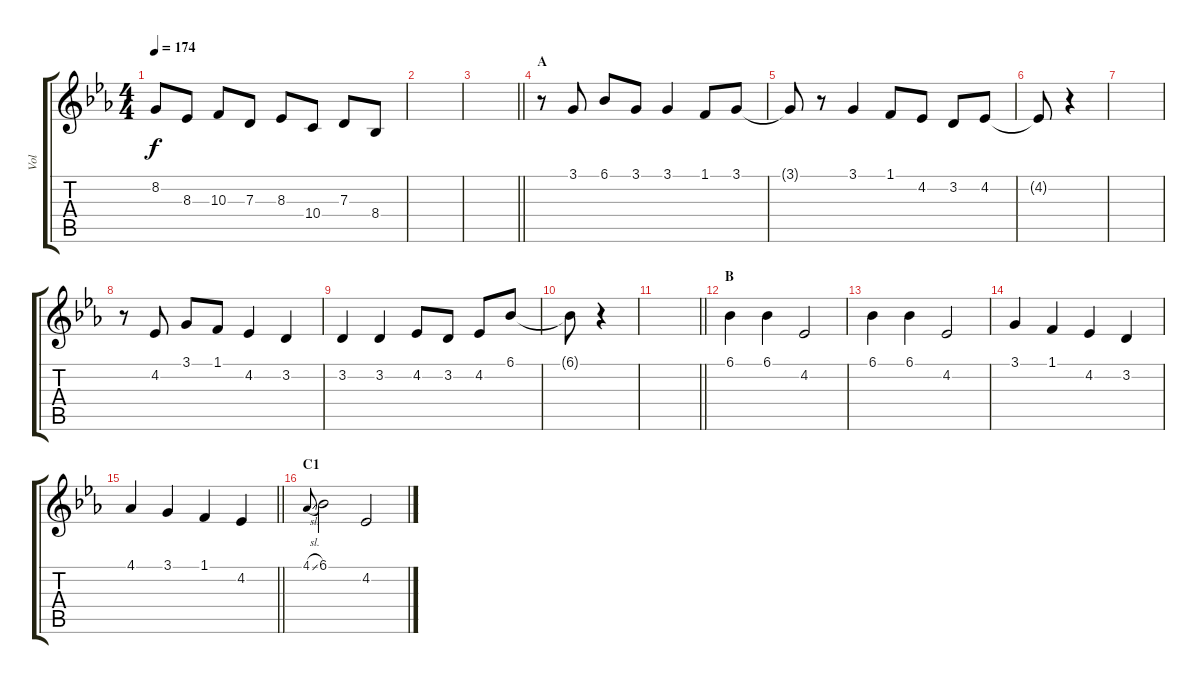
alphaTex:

\track ("Vol" "Vol") {instrument flute}
\staff {score tabs}
\tuning (E4 B3 G3 D3 A2 E2) {hide}
\ts (4 4)
\tempo 174
\clef g2
\ks eb
8.2.8{dy f} 8.3.8 10.3.8 7.3.8 8.3.8 10.4.8 7.3.8 8.4.8 |
|
\barLineRight lightlight
|
\section ("" "A")
r.8 3.1.8 6.1.8 3.1.8 3.1.4 1.1.8 3.1.8 |
3.1{t}.8 r.8 3.1.4 1.1.8 4.2.8 3.2.8 4.2.8 |
4.2{t}.8 r.4 |
|
r.8 4.2.8 3.1.8 1.1.8 4.2.4 3.2.4 |
3.2.4 3.2.4 4.2.8 3.2.8 4.2.8 6.1.8 |
6.1{t}.8 r.4 |
\barLineRight lightlight
|
\section ("" "B")
6.1.4 6.1.4 4.2.2 |
6.1.4 6.1.4 4.2.2 |
3.1.4 1.1.4 4.2.4 3.2.4 |
\barLineRight lightlight
4.1.4 3.1.4 1.1.4 4.2.4 |
\section ("" "C1")
4.1{sl}.8{gr onbeat} 6.1.2 4.2.2
